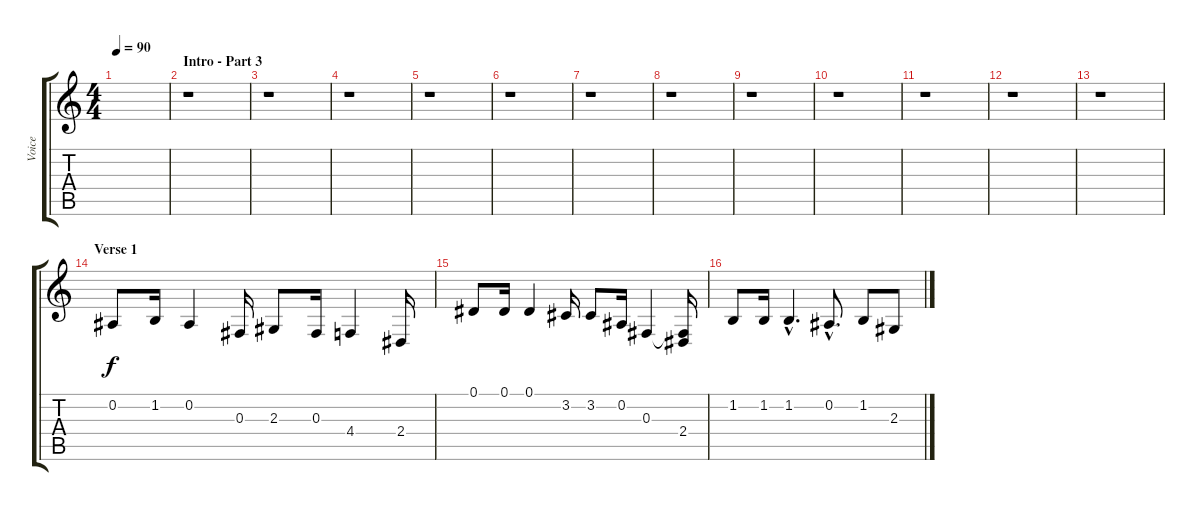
\track ("Voice" "Voice") {instrument viola}
\staff {score tabs}
\tuning (Eb4 Bb3 Gb3 Db3 Ab2 Eb2) {hide}
\ts (4 4)
\tempo 90
\clef g2
\ks c
|
\section ("" "Intro - Part 3")
r.1 |
r.1 |
r.1 |
r.1 |
r.1 |
r.1 |
r.1 |
r.1 |
r.1 |
r.1 |
r.1 |
r.1 |
\section ("" "Verse 1")
0.2.8 1.2.16 0.2.4 0.3.16 2.3.8 0.3.16 4.4.4 2.4.16 |
0.1.8 0.1.16 0.1.4 3.2.16 3.2.8 0.2.16 0.3.4 (0.3{t} 2.4).16 |
1.2.8 1.2.16 1.2{hac}.4{d} 0.2{hac}.8{d} 1.2.8 2.3.8
